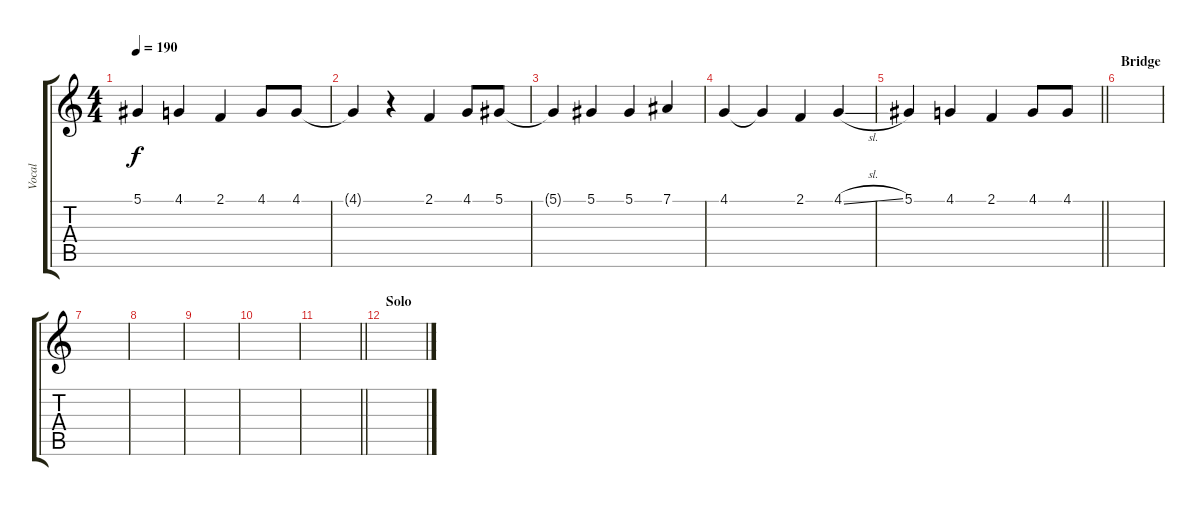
\track ("Vocal" "Vocal") {instrument englishhorn}
\staff {score tabs}
\tuning (Eb4 Bb3 Gb3 Db3 Ab2 Eb2) {hide}
\ts (4 4)
\tempo 190
\clef g2
\ks c
5.1.4{dy f} 4.1.4 2.1.4 4.1.8 4.1.8 |
4.1{t}.4 r.4 2.1.4 4.1.8 5.1.8 |
5.1{t}.4 5.1.4 5.1.4 7.1.4 |
4.1.4 4.1{t}.4 2.1.4 4.1{sl}.4 |
\barLineRight lightlight
5.1.4 4.1.4 2.1.4 4.1.8 4.1.8 |
\section ("" "Bridge")
|
|
|
|
|
\barLineRight lightlight
|
\section ("" "Solo")
